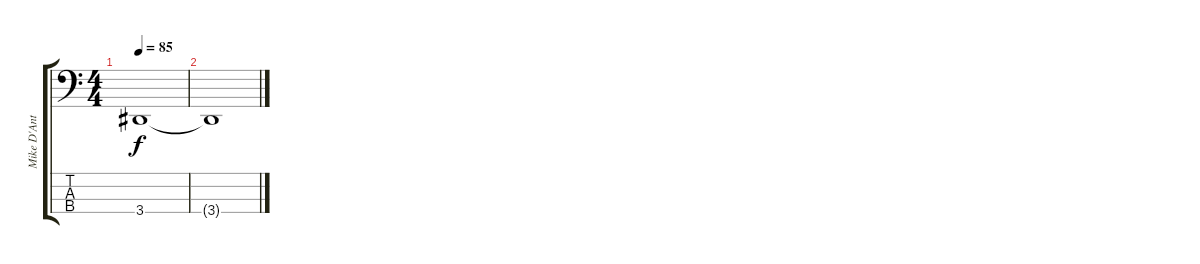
\track ("Mike D'Antonio" "Mike D'Ant") {instrument electricbasspick}
\staff {score tabs}
\tuning (F2 C2 G1 C1) {hide}
\ts (4 4)
\tempo 85
\clef f4
\ks c
3.4{t}.1{dy f} |
3.4{t}.1
